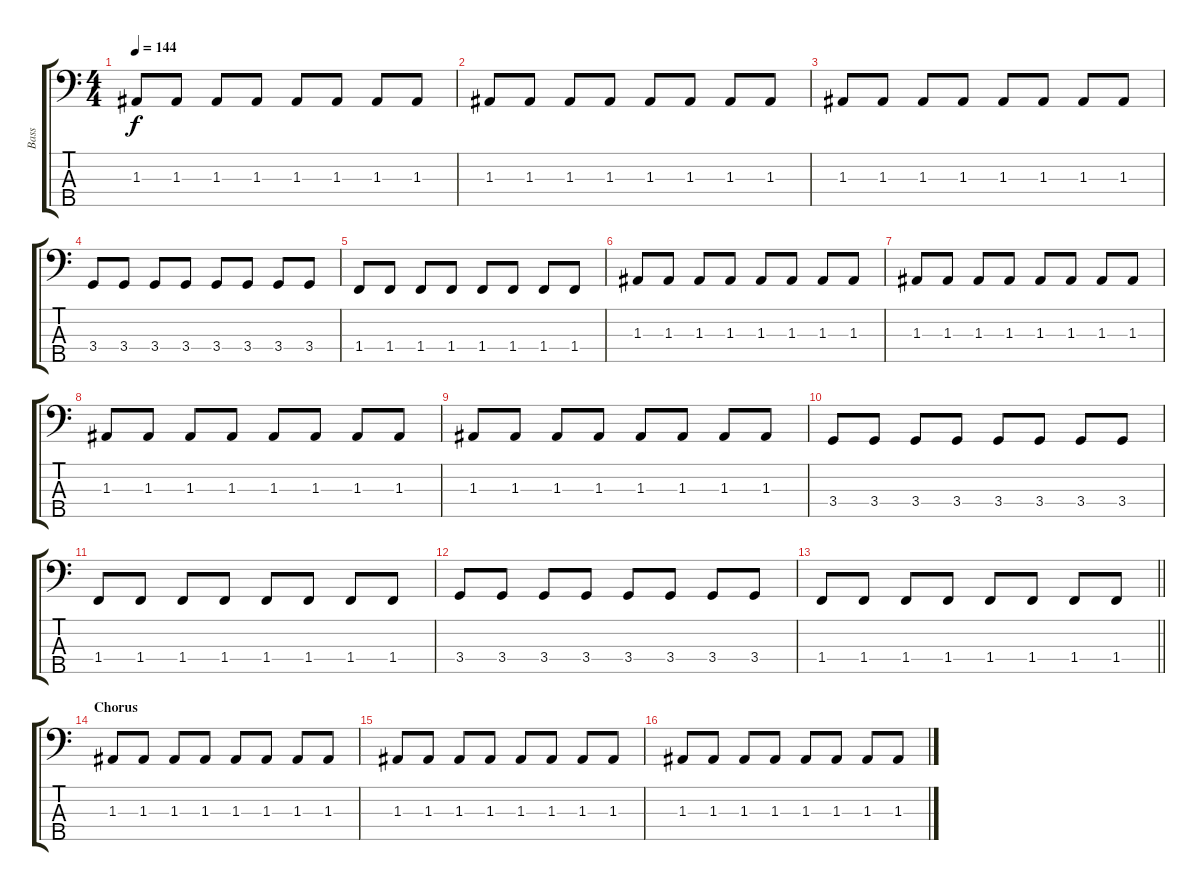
\track ("Bass" "Bass") {instrument electricbassfinger}
\staff {score tabs}
\tuning (G2 D2 A1 E1 B0) {hide}
\ts (4 4)
\tempo 144
\clef f4
\ks c
1.3.8{dy f} 1.3.8 1.3.8 1.3.8 1.3.8 1.3.8 1.3.8 1.3.8 |
1.3.8 1.3.8 1.3.8 1.3.8 1.3.8 1.3.8 1.3.8 1.3.8 |
1.3.8 1.3.8 1.3.8 1.3.8 1.3.8 1.3.8 1.3.8 1.3.8 |
3.4.8 3.4.8 3.4.8 3.4.8 3.4.8 3.4.8 3.4.8 3.4.8 |
1.4.8 1.4.8 1.4.8 1.4.8 1.4.8 1.4.8 1.4.8 1.4.8 |
1.3.8 1.3.8 1.3.8 1.3.8 1.3.8 1.3.8 1.3.8 1.3.8 |
1.3.8 1.3.8 1.3.8 1.3.8 1.3.8 1.3.8 1.3.8 1.3.8 |
1.3.8 1.3.8 1.3.8 1.3.8 1.3.8 1.3.8 1.3.8 1.3.8 |
1.3.8 1.3.8 1.3.8 1.3.8 1.3.8 1.3.8 1.3.8 1.3.8 |
3.4.8 3.4.8 3.4.8 3.4.8 3.4.8 3.4.8 3.4.8 3.4.8 |
1.4.8 1.4.8 1.4.8 1.4.8 1.4.8 1.4.8 1.4.8 1.4.8 |
3.4.8 3.4.8 3.4.8 3.4.8 3.4.8 3.4.8 3.4.8 3.4.8 |
\barLineRight lightlight
1.4.8 1.4.8 1.4.8 1.4.8 1.4.8 1.4.8 1.4.8 1.4.8 |
\section ("" "Chorus")
1.3.8 1.3.8 1.3.8 1.3.8 1.3.8 1.3.8 1.3.8 1.3.8 |
1.3.8 1.3.8 1.3.8 1.3.8 1.3.8 1.3.8 1.3.8 1.3.8 |
1.3.8 1.3.8 1.3.8 1.3.8 1.3.8 1.3.8 1.3.8 1.3.8
